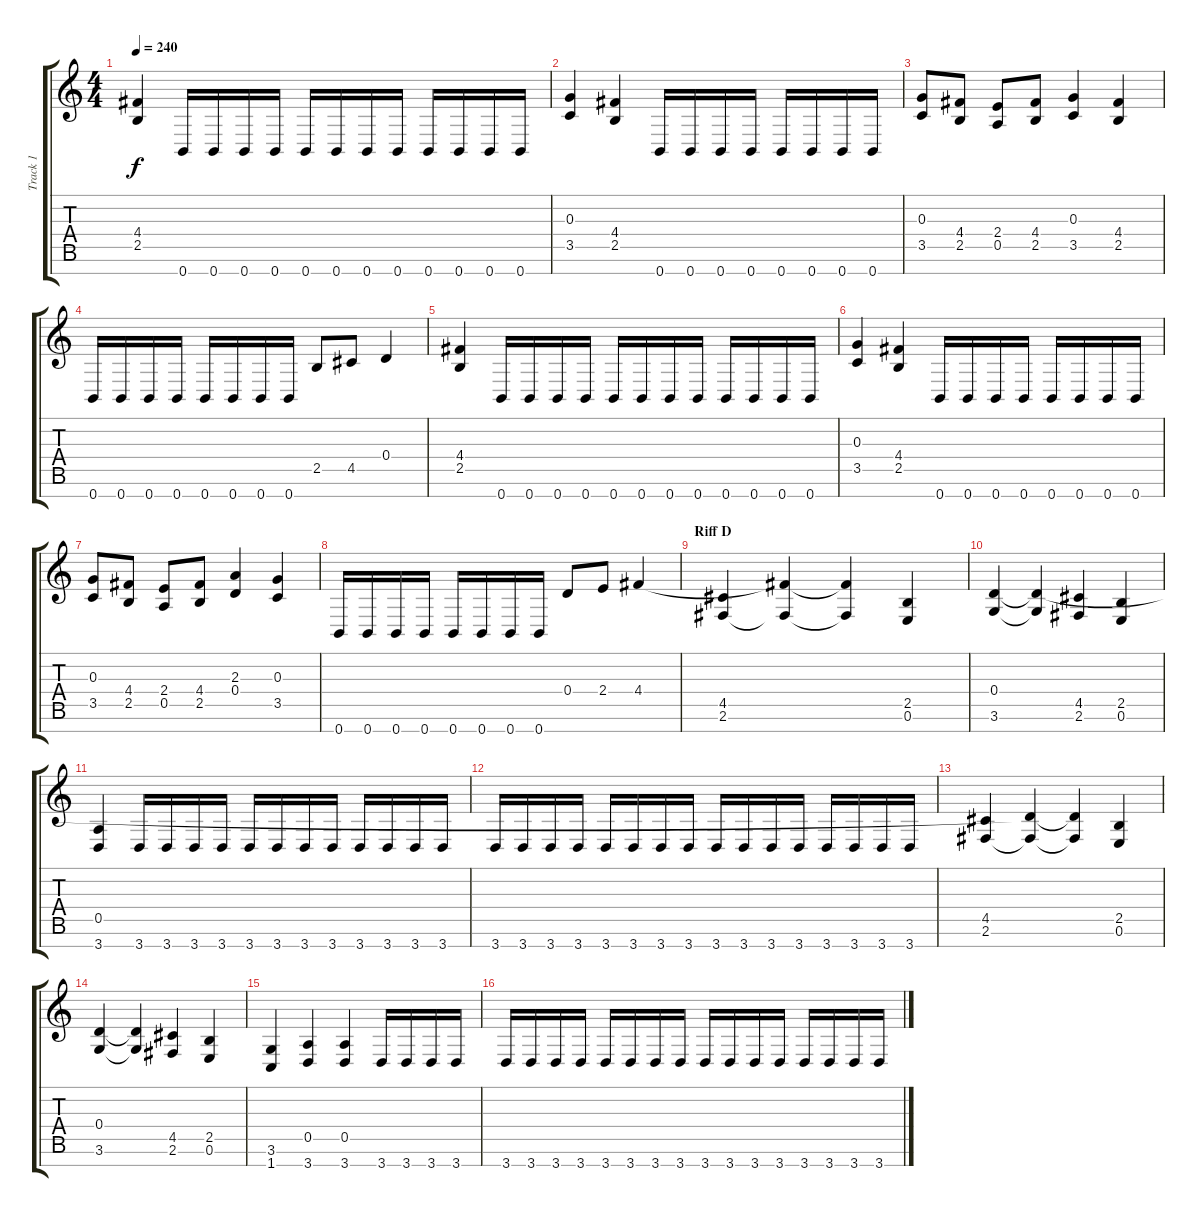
\track ("Track 1" "Track 1") {instrument distortionguitar}
\staff {score tabs}
\tuning (E4 B3 G3 D3 A2 E2 B1) {hide}
\ts (4 4)
\tempo 240
\clef g2
\ks c
(4.4 2.5).4{dy f} 0.7.16 0.7.16 0.7.16 0.7.16 0.7.16 0.7.16 0.7.16 0.7.16 0.7.16 0.7.16 0.7.16 0.7.16 |
(0.3 3.5).4 (4.4 2.5).4 0.7.16 0.7.16 0.7.16 0.7.16 0.7.16 0.7.16 0.7.16 0.7.16 |
(0.3 3.5).8 (4.4 2.5).8 (2.4 0.5).8 (4.4 2.5).8 (0.3 3.5).4 (4.4 2.5).4 |
0.7.16 0.7.16 0.7.16 0.7.16 0.7.16 0.7.16 0.7.16 0.7.16 2.5.8 4.5.8 0.4.4 |
(4.4 2.5).4 0.7.16 0.7.16 0.7.16 0.7.16 0.7.16 0.7.16 0.7.16 0.7.16 0.7.16 0.7.16 0.7.16 0.7.16 |
(0.3 3.5).4 (4.4 2.5).4 0.7.16 0.7.16 0.7.16 0.7.16 0.7.16 0.7.16 0.7.16 0.7.16 |
(0.3 3.5).8 (4.4 2.5).8 (2.4 0.5).8 (4.4 2.5).8 (2.3 0.4).4 (0.3 3.5).4 |
0.7.16 0.7.16 0.7.16 0.7.16 0.7.16 0.7.16 0.7.16 0.7.16 0.4.8 2.4.8 4.4.4 |
\section ("" "Riff D")
(4.5 2.6).4 (4.4{t} 2.6{t}).4 (4.4{t} 2.6{t}).4 (2.5 0.6).4 |
(0.4 3.6).4 (0.4{t} 3.6{t}).4 (4.5 2.6).4 (2.5 0.6).4 |
(0.5 3.7).4 3.7.16 3.7.16 3.7.16 3.7.16 3.7.16 3.7.16 3.7.16 3.7.16 3.7.16 3.7.16 3.7.16 3.7.16 |
3.7.16 3.7.16 3.7.16 3.7.16 3.7.16 3.7.16 3.7.16 3.7.16 3.7.16 3.7.16 3.7.16 3.7.16 3.7.16 3.7.16 3.7.16 3.7.16 |
(4.5 2.6).4 (0.4{t} 2.6{t}).4 (0.4{t} 2.6{t}).4 (2.5 0.6).4 |
(0.4 3.6).4 (0.4{t} 3.6{t}).4 (4.5 2.6).4 (2.5 0.6).4 |
(3.6 1.7).4 (0.5 3.7).4 (0.5 3.7).4 3.7.16 3.7.16 3.7.16 3.7.16 |
3.7.16 3.7.16 3.7.16 3.7.16 3.7.16 3.7.16 3.7.16 3.7.16 3.7.16 3.7.16 3.7.16 3.7.16 3.7.16 3.7.16 3.7.16 3.7.16
